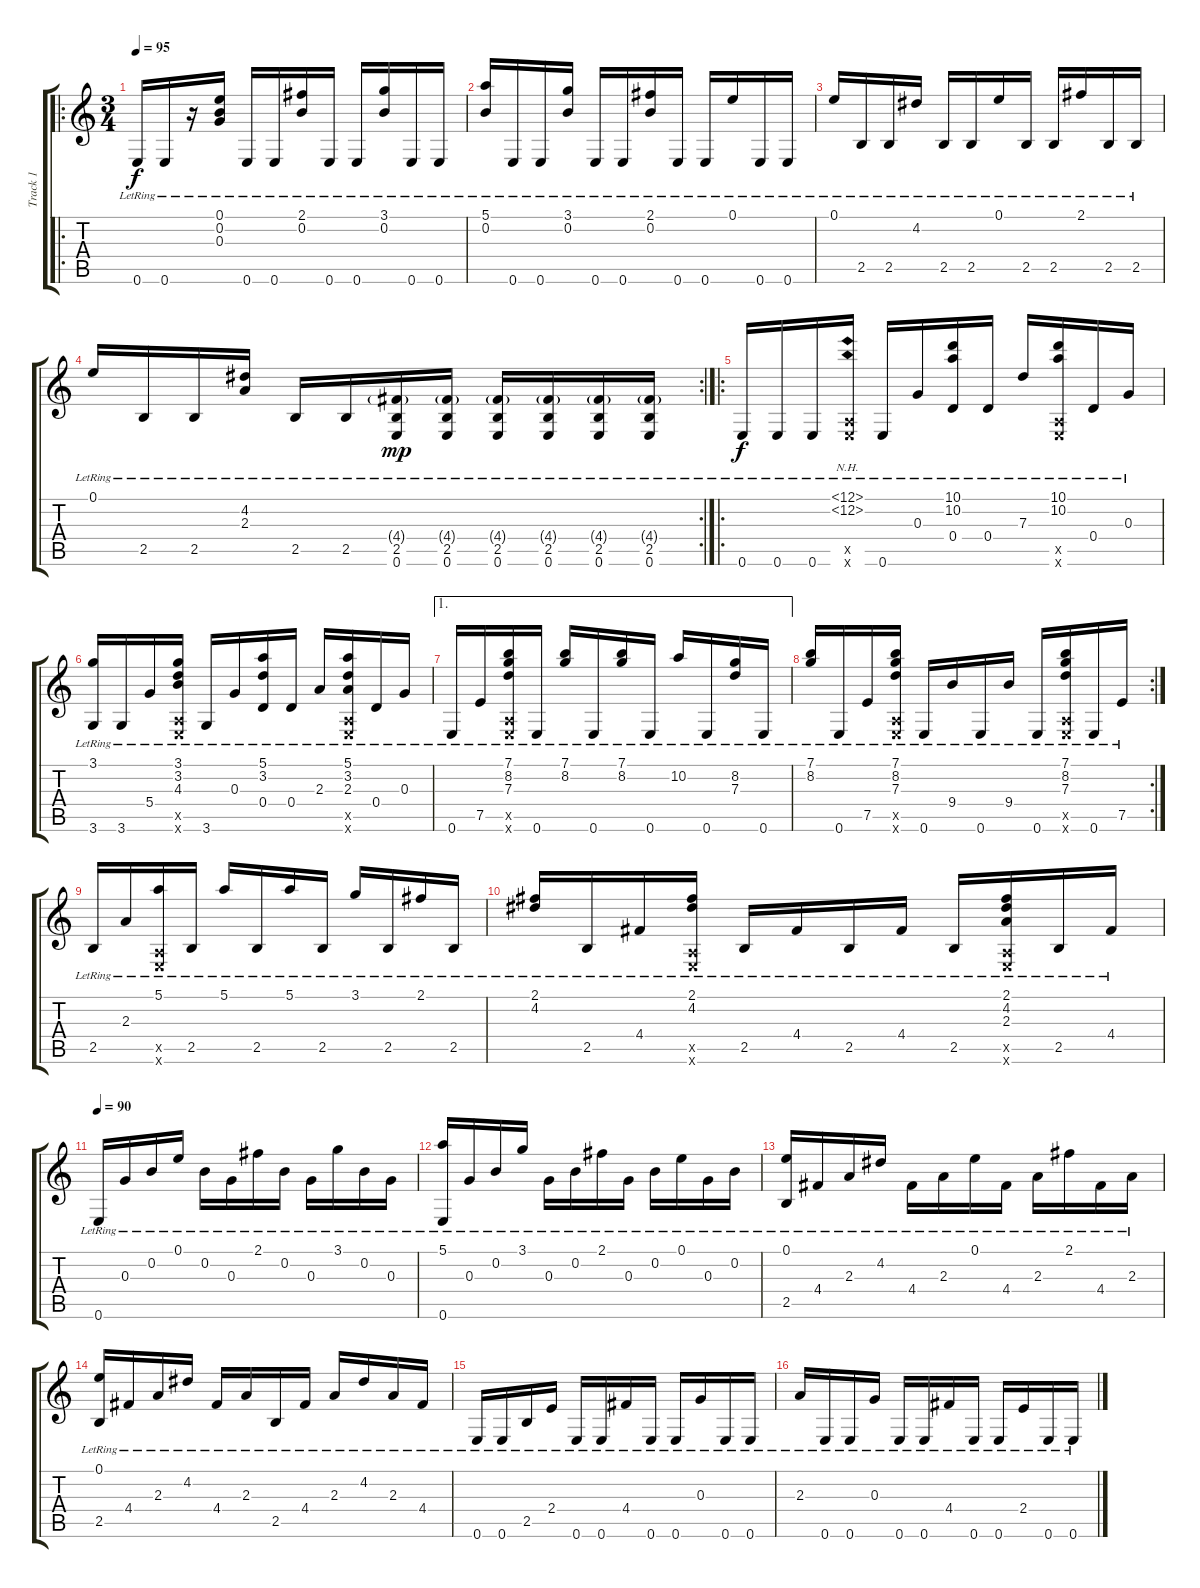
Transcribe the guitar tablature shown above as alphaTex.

\track ("Track 1" "Track 1") {instrument acousticguitarsteel}
\staff {score tabs}
\tuning (E4 B3 G3 D3 A2 E2) {hide}
\ro
\ts (3 4)
\tempo 95
\clef g2
\ks c
0.6{lr}.16{dy f volume 13} 0.6{lr}.16 r.16 (0.1{lr} 0.2{lr} 0.3{lr}).16 0.6{lr}.16 0.6{lr}.16 (2.1{lr} 0.2{lr}).16 0.6{lr}.16 0.6{lr}.16 (3.1{lr} 0.2{lr}).16 0.6{lr}.16 0.6{lr}.16 |
(5.1{lr} 0.2{lr}).16 0.6{lr}.16 0.6{lr}.16 (3.1{lr} 0.2{lr}).16 0.6{lr}.16 0.6{lr}.16 (2.1{lr} 0.2{lr}).16 0.6{lr}.16 0.6{lr}.16 0.1{lr}.16 0.6{lr}.16 0.6{lr}.16 |
0.1{lr}.16 2.5{lr}.16 2.5{lr}.16 4.2{lr}.16 2.5{lr}.16 2.5{lr}.16 0.1{lr}.16 2.5{lr}.16 2.5{lr}.16 2.1{lr}.16 2.5{lr}.16 2.5{lr}.16 |
\rc 2
0.1{lr}.16 2.5{lr}.16 2.5{lr}.16 (4.2{lr} 2.3{lr}).16 2.5{lr}.16 2.5{lr}.16 (4.4{g lr} 2.5{lr} 0.6{lr}).16{dy mp} (4.4{g lr} 2.5{lr} 0.6{lr}).16 (4.4{g lr} 2.5{lr} 0.6{lr}).16 (4.4{g lr} 2.5{lr} 0.6{lr}).16 (4.4{g lr} 2.5{lr} 0.6{lr}).16 (4.4{g lr} 2.5{lr} 0.6{lr}).16 |
\ro
0.6{lr}.16{dy f} 0.6{lr}.16 0.6{lr}.16 (12.1{nh lr} 12.2{nh lr} 0.5{x} 0.6{x}).16 0.6{lr}.16 0.3{lr}.16 (10.1{lr} 10.2{lr} 0.4{lr}).16 0.4{lr}.16 7.3{lr}.16 (10.1{lr} 10.2{lr} 0.5{x} 0.6{x}).16 0.4{lr}.16 0.3{lr}.16 |
(3.1{lr} 3.6{lr}).16 3.6{lr}.16 5.4{lr}.16 (3.1{lr} 3.2{lr} 4.3{lr} 0.5{x} 0.6{x}).16 3.6{lr}.16 0.3{lr}.16 (5.1{lr} 3.2{lr} 0.4{lr}).16 0.4{lr}.16 2.3{lr}.16 (5.1{lr} 3.2{lr} 2.3{lr} 0.5{x} 0.6{x}).16 0.4{lr}.16 0.3{lr}.16 |
\ae 1
0.6{lr}.16 7.5{lr}.16 (7.1{lr} 8.2{lr} 7.3{lr} 0.5{x} 0.6{x}).16 0.6{lr}.16 (7.1{lr} 8.2{lr}).16 0.6{lr}.16 (7.1{lr} 8.2{lr}).16 0.6{lr}.16 10.2{lr}.16 0.6{lr}.16 (8.2{lr} 7.3{lr}).16 0.6{lr}.16 |
\rc 2
(7.1{lr} 8.2{lr}).16 0.6{lr}.16 7.5{lr}.16 (7.1{lr} 8.2{lr} 7.3{lr} 0.5{x} 0.6{x}).16 0.6{lr}.16 9.4{lr}.16 0.6{lr}.16 9.4{lr}.16 0.6{lr}.16 (7.1{lr} 8.2{lr} 7.3{lr} 0.5{x} 0.6{x}).16 0.6{lr}.16 7.5{lr}.16 |
2.5{lr}.16 2.3{lr}.16 (5.1{lr} 0.5{x} 0.6{x}).16 2.5{lr}.16 5.1{lr}.16 2.5{lr}.16 5.1{lr}.16 2.5{lr}.16 3.1{lr}.16 2.5{lr}.16 2.1{lr}.16 2.5{lr}.16 |
(2.1{lr} 4.2{lr}).16 2.5{lr}.16 4.4{lr}.16 (2.1{lr} 4.2{lr} 0.5{x} 0.6{x}).16 2.5{lr}.16 4.4{lr}.16 2.5{lr}.16 4.4{lr}.16 2.5{lr}.16 (2.1{lr} 4.2{lr} 2.3{lr} 0.5{x} 0.6{x}).16 2.5{lr}.16 4.4{lr}.16 |
\tempo 90
0.6{lr}.16{volume 11} 0.3{lr}.16 0.2{lr}.16 0.1{lr}.16 0.2{lr}.16 0.3{lr}.16 2.1{lr}.16 0.2{lr}.16 0.3{lr}.16 3.1{lr}.16 0.2{lr}.16 0.3{lr}.16 |
(5.1{lr} 0.6{lr}).16 0.3{lr}.16 0.2{lr}.16 3.1{lr}.16 0.3{lr}.16 0.2{lr}.16 2.1{lr}.16 0.3{lr}.16 0.2{lr}.16 0.1{lr}.16 0.3{lr}.16 0.2{lr}.16 |
(0.1{lr} 2.5{lr}).16 4.4{lr}.16 2.3{lr}.16 4.2{lr}.16 4.4{lr}.16 2.3{lr}.16 0.1{lr}.16 4.4{lr}.16 2.3{lr}.16 2.1{lr}.16 4.4{lr}.16 2.3{lr}.16 |
(0.1{lr} 2.5{lr}).16 4.4{lr}.16 2.3{lr}.16 4.2{lr}.16 4.4{lr}.16 2.3{lr}.16 2.5{lr}.16 4.4{lr}.16 2.3{lr}.16 4.2{lr}.16 2.3{lr}.16 4.4{lr}.16 |
0.6{lr}.16 0.6{lr}.16 2.5{lr}.16 2.4{lr}.16 0.6{lr}.16 0.6{lr}.16 4.4{lr}.16 0.6{lr}.16 0.6{lr}.16 0.3{lr}.16 0.6{lr}.16 0.6{lr}.16 |
2.3{lr}.16 0.6{lr}.16 0.6{lr}.16 0.3{lr}.16 0.6{lr}.16 0.6{lr}.16 4.4{lr}.16 0.6{lr}.16 0.6{lr}.16 2.4{lr}.16 0.6{lr}.16 0.6{lr}.16
